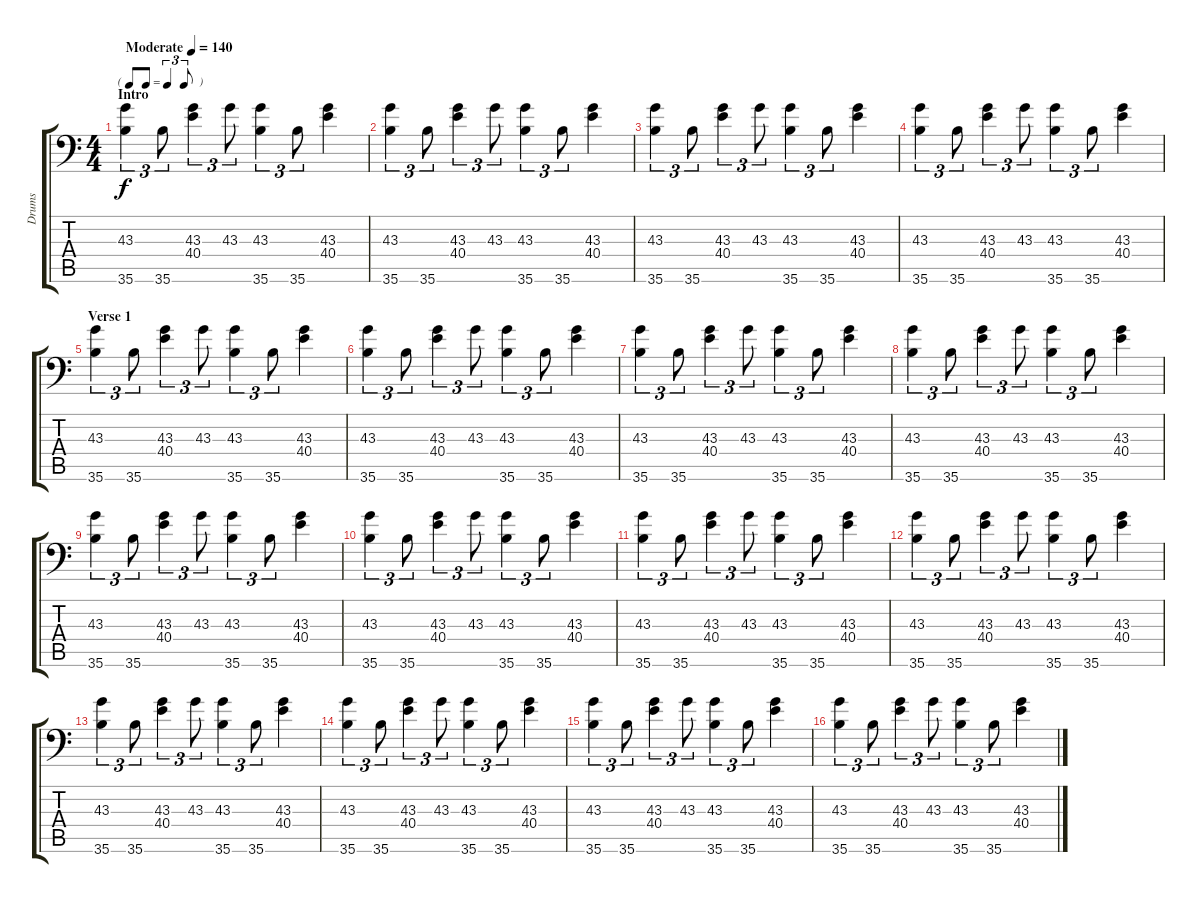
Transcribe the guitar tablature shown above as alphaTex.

\track ("Drums" "Drums") {instrument acousticgrandpiano}
\staff {score tabs}
\tuning (C-1 C-1 C-1 C-1 C-1 C-1) {hide}
\ts (4 4)
\tf triplet8th
\section ("" "Intro")
\tempo (140 "Moderate")
\clef f4
\ks c
(43.3 35.6).4{tu (3 2) dy f instrument acousticgrandpiano} 35.6.8{tu (3 2)} (43.3 40.4).4{tu (3 2)} 43.3.8{tu (3 2)} (43.3 35.6).4{tu (3 2)} 35.6.8{tu (3 2)} (43.3 40.4).4 |
(43.3 35.6).4{tu (3 2)} 35.6.8{tu (3 2)} (43.3 40.4).4{tu (3 2)} 43.3.8{tu (3 2)} (43.3 35.6).4{tu (3 2)} 35.6.8{tu (3 2)} (43.3 40.4).4 |
(43.3 35.6).4{tu (3 2)} 35.6.8{tu (3 2)} (43.3 40.4).4{tu (3 2)} 43.3.8{tu (3 2)} (43.3 35.6).4{tu (3 2)} 35.6.8{tu (3 2)} (43.3 40.4).4 |
(43.3 35.6).4{tu (3 2)} 35.6.8{tu (3 2)} (43.3 40.4).4{tu (3 2)} 43.3.8{tu (3 2)} (43.3 35.6).4{tu (3 2)} 35.6.8{tu (3 2)} (43.3 40.4).4 |
\section ("" "Verse 1")
(43.3 35.6).4{tu (3 2)} 35.6.8{tu (3 2)} (43.3 40.4).4{tu (3 2)} 43.3.8{tu (3 2)} (43.3 35.6).4{tu (3 2)} 35.6.8{tu (3 2)} (43.3 40.4).4 |
(43.3 35.6).4{tu (3 2)} 35.6.8{tu (3 2)} (43.3 40.4).4{tu (3 2)} 43.3.8{tu (3 2)} (43.3 35.6).4{tu (3 2)} 35.6.8{tu (3 2)} (43.3 40.4).4 |
(43.3 35.6).4{tu (3 2)} 35.6.8{tu (3 2)} (43.3 40.4).4{tu (3 2)} 43.3.8{tu (3 2)} (43.3 35.6).4{tu (3 2)} 35.6.8{tu (3 2)} (43.3 40.4).4 |
(43.3 35.6).4{tu (3 2)} 35.6.8{tu (3 2)} (43.3 40.4).4{tu (3 2)} 43.3.8{tu (3 2)} (43.3 35.6).4{tu (3 2)} 35.6.8{tu (3 2)} (43.3 40.4).4 |
(43.3 35.6).4{tu (3 2)} 35.6.8{tu (3 2)} (43.3 40.4).4{tu (3 2)} 43.3.8{tu (3 2)} (43.3 35.6).4{tu (3 2)} 35.6.8{tu (3 2)} (43.3 40.4).4 |
(43.3 35.6).4{tu (3 2)} 35.6.8{tu (3 2)} (43.3 40.4).4{tu (3 2)} 43.3.8{tu (3 2)} (43.3 35.6).4{tu (3 2)} 35.6.8{tu (3 2)} (43.3 40.4).4 |
(43.3 35.6).4{tu (3 2)} 35.6.8{tu (3 2)} (43.3 40.4).4{tu (3 2)} 43.3.8{tu (3 2)} (43.3 35.6).4{tu (3 2)} 35.6.8{tu (3 2)} (43.3 40.4).4 |
(43.3 35.6).4{tu (3 2)} 35.6.8{tu (3 2)} (43.3 40.4).4{tu (3 2)} 43.3.8{tu (3 2)} (43.3 35.6).4{tu (3 2)} 35.6.8{tu (3 2)} (43.3 40.4).4 |
(43.3 35.6).4{tu (3 2)} 35.6.8{tu (3 2)} (43.3 40.4).4{tu (3 2)} 43.3.8{tu (3 2)} (43.3 35.6).4{tu (3 2)} 35.6.8{tu (3 2)} (43.3 40.4).4 |
(43.3 35.6).4{tu (3 2)} 35.6.8{tu (3 2)} (43.3 40.4).4{tu (3 2)} 43.3.8{tu (3 2)} (43.3 35.6).4{tu (3 2)} 35.6.8{tu (3 2)} (43.3 40.4).4 |
(43.3 35.6).4{tu (3 2)} 35.6.8{tu (3 2)} (43.3 40.4).4{tu (3 2)} 43.3.8{tu (3 2)} (43.3 35.6).4{tu (3 2)} 35.6.8{tu (3 2)} (43.3 40.4).4 |
(43.3 35.6).4{tu (3 2)} 35.6.8{tu (3 2)} (43.3 40.4).4{tu (3 2)} 43.3.8{tu (3 2)} (43.3 35.6).4{tu (3 2)} 35.6.8{tu (3 2)} (43.3 40.4).4
